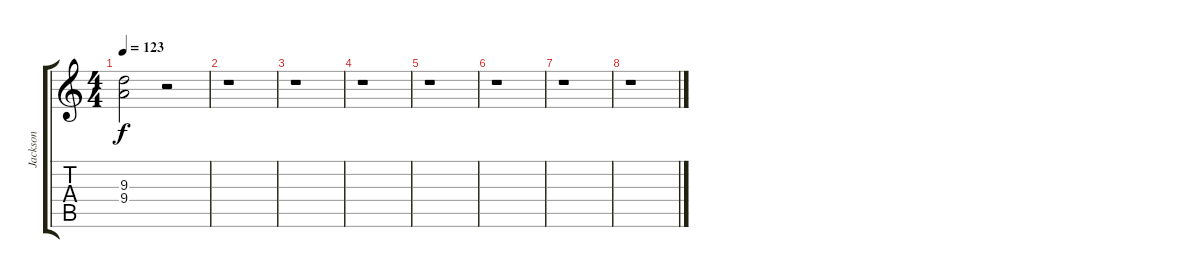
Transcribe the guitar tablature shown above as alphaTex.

\track ("Jackson" "Jackson") {instrument overdrivenguitar}
\staff {score tabs}
\tuning (D4 A3 F3 C3 G2 D2) {hide}
\ts (4 4)
\tempo 123
\clef g2
\ks c
(9.3{t} 9.4{t}).2{dy f} r.2 |
r.1 |
r.1 |
r.1 |
r.1 |
r.1 |
r.1 |
r.1
